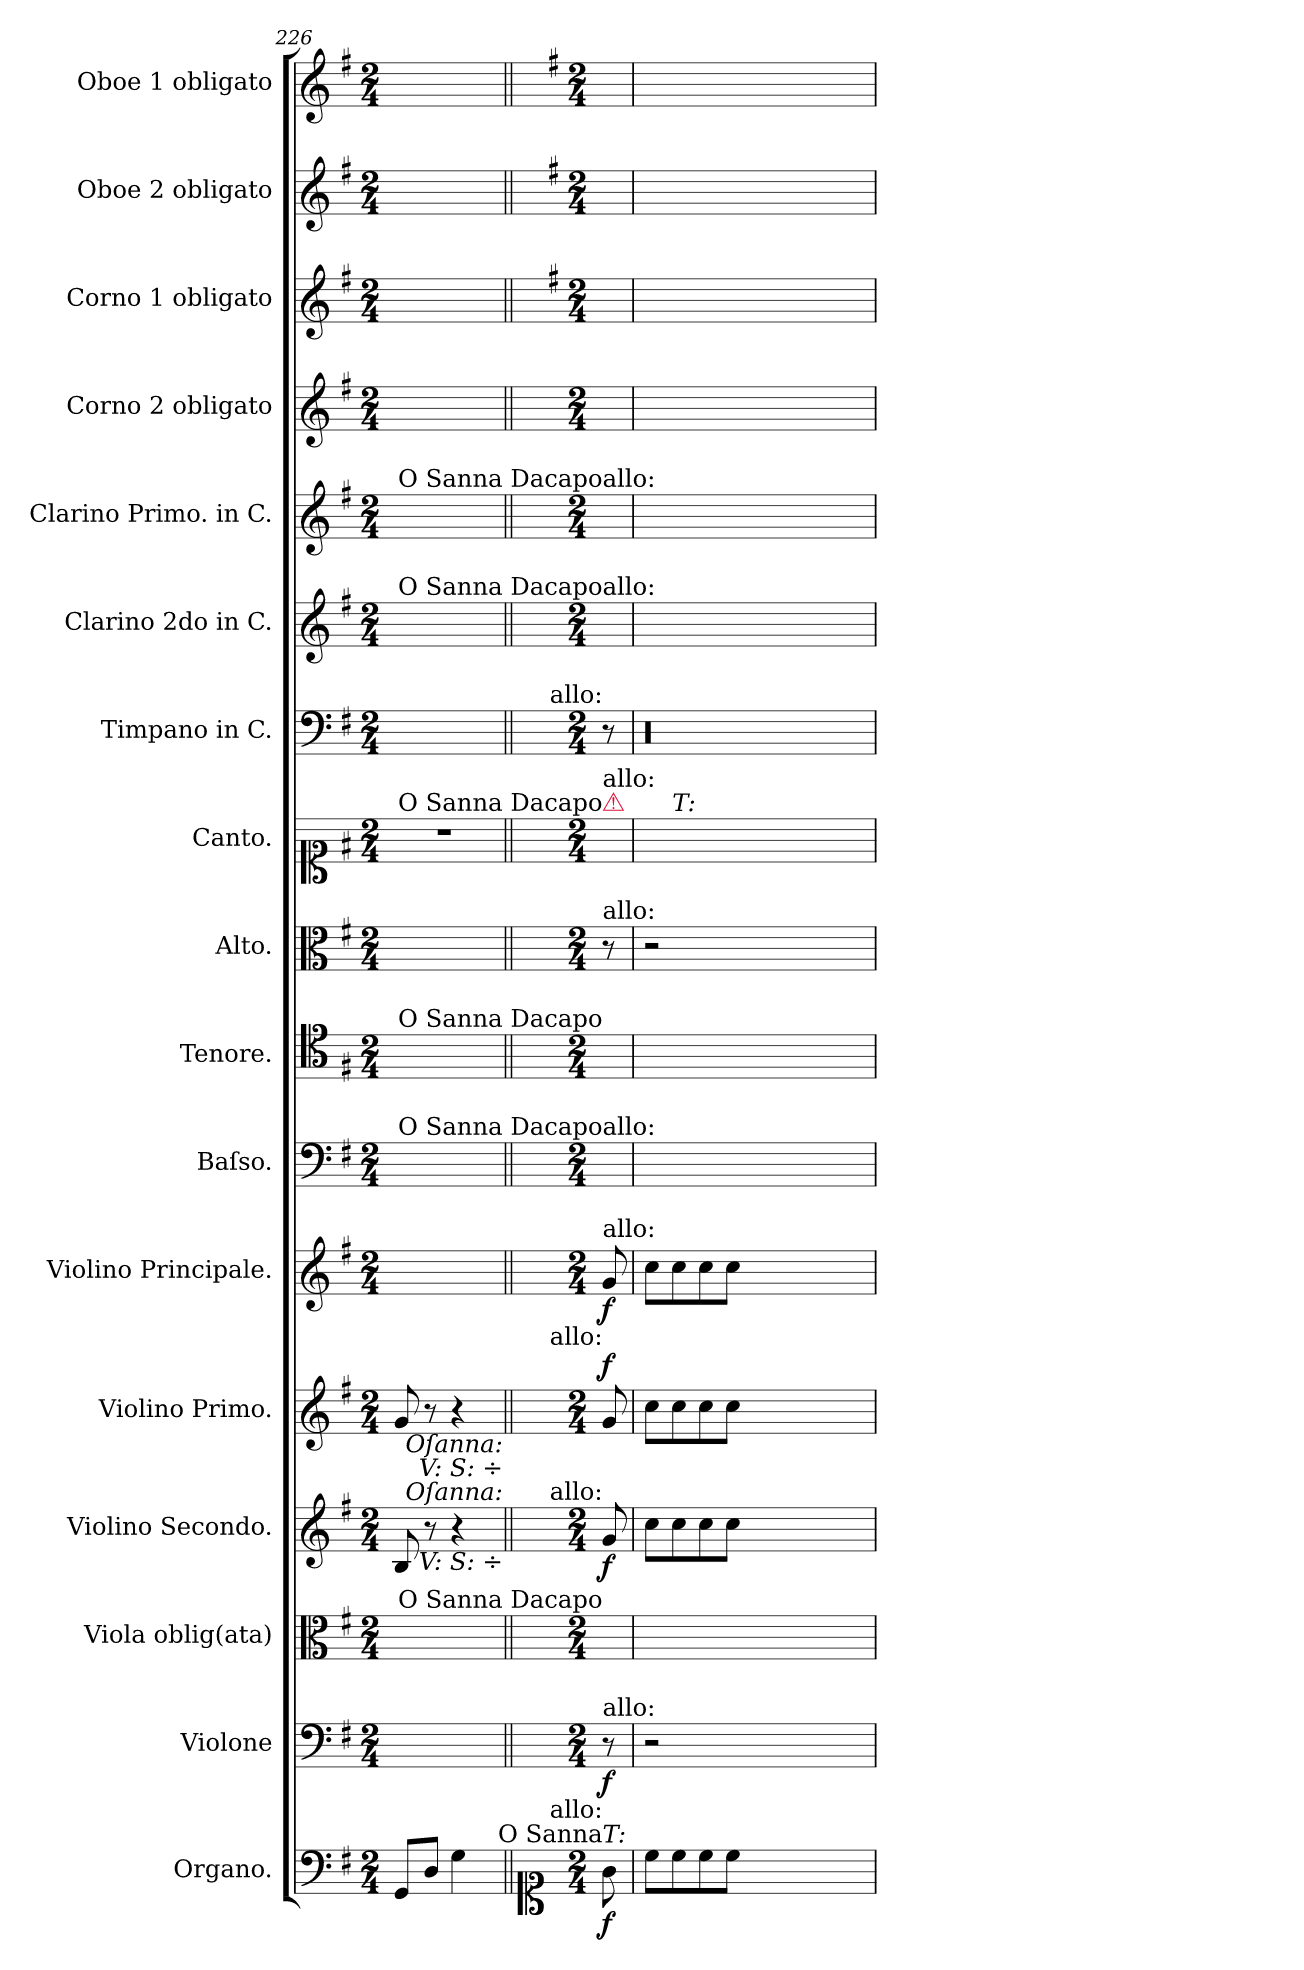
**kern	**dynam	**kern	**dynam	**kern	**kern	**dynam	**kern	**dynam	**kern	**dynam	**kern	**kern	**kern	**kern	**text	**kern	**kern	**kern	**kern	**kern	**kern	**kern
*part17	*part17	*part16	*part16	*part15	*part14	*part14	*part13	*part13	*part12	*part12	*part11	*part10	*part9	*part8	*part8	*part7	*part6	*part5	*part4	*part3	*part2	*part1
*staff17	*staff17	*staff16	*staff16	*staff15	*staff14	*staff14	*staff13	*staff13	*staff12	*staff12	*staff11	*staff10	*staff9	*staff8	*staff8	*staff7	*staff6	*staff5	*staff4	*staff3	*staff2	*staff1
*I"Organo.	*	*I"Violone	*	*I"Viola oblig(ata)	*I"Violino Secondo.	*	*I"Violino Primo.	*	*I"Violino Principale.	*	*I"Baſso.	*I"Tenore.	*I"Alto.	*I"Canto.	*	*I"Timpano in C.	*I"Clarino 2do in C.	*I"Clarino Primo. in C.	*I"Corno 2 obligato	*I"Corno 1 obligato	*I"Oboe 2 obligato	*I"Oboe 1 obligato
*I'Org.	*	*I'Vlne	*	*I'Vla.	*	*	*I'Vn I	*	*I'Vln. Princ.	*	*I'B.	*I'T.	*I'A.	*I'C.	*	*I'Timp.	*I'Clno 2 in C.	*I'Clno 1 in C	*I'[C. 2 obl.]	*I'[C. 1 obl.]	*I'[Ob. 2]	*I'[Ob. 1]
*clefF4	*	*clefF4	*	*clefC3	*clefG2	*	*clefG2	*	*clefG2	*	*clefF4	*clefC4	*clefC3	*clefC1	*	*clefF4	*clefG2	*clefG2	*clefG2	*clefG2	*clefG2	*clefG2
*k[f#]	*	*k[f#]	*	*k[f#]	*k[f#]	*	*k[f#]	*	*k[f#]	*	*k[f#]	*k[f#]	*k[f#]	*k[f#]	*	*k[f#]	*k[f#]	*k[f#]	*k[f#]	*k[f#]	*k[f#]	*k[f#]
*G:	*	*G:	*	*G:	*G:	*	*G:	*	*G:	*	*G:	*G:	*G:	*G:	*	*G:	*G:	*G:	*G:	*G:	*G:	*G:
*M2/4	*	*M2/4	*	*M2/4	*M2/4	*	*M2/4	*	*M2/4	*	*M2/4	*M2/4	*M2/4	*M2/4	*	*M2/4	*M2/4	*M2/4	*M2/4	*M2/4	*M2/4	*M2/4
=226	=226	=226	=226	=226	=226	=226	=226	=226	=226	=226	=226	=226	=226	=226	=226	=226	=226	=226	=226	=226	=226	=226
8GG/L	.	2ryy	.	2ryy	8B/	.	8g/	.	8g/Lyy	.	2ryy	2ryy	2ryy	2r	.	2ryy	2ryy	2ryy	2ryy	2ryy	2ryy	2ryy
8D/J	.	.	.	.	8r	.	8r	.	8d/yy	.	.	.	.	.	.	.	.	.	.	.	.	.
4G\	.	.	.	.	4r	.	4r	.	8G/Jyy	.	.	.	.	.	.	.	.	.	.	.	.	.
.	.	.	.	.	.	.	.	.	8ryy	.	.	.	.	.	.	.	.	.	.	.	.	.
!	!	!	!	!	!	!	!LO:TX:b:i:rj:t=Oſanna&colon;	!	!	!	!	!	!	!	!	!	!	!	!	!	!	!
!	!	!	!	!	!	!	!LO:TX:b:i:rj:t=V&colon; S&colon; ÷	!	!	!	!	!	!	!	!	!	!	!	!	!	!	!
!	!	!	!	!	!LO:TX:b:i:rj:t=V&colon; S&colon; ÷	!	!	!	!	!	!	!	!	!	!	!	!	!	!	!	!	!
!	!	!	!	!	!LO:TX:a:i:rj:t=Oſanna&colon;	!	!	!	!	!	!	!	!	!	!	!	!	!	!	!	!	!
=227||	=227||	=227||	=227||	=227||	=227||	=227||	=227||	=227||	=227||	=227||	=227||	=227||	=227||	=227||	=227||	=227||	=227||	=227||	=227||	=227||	=227||	=227||
*clefC1	*	*	*	*	*	*	*	*	*	*	*	*	*	*	*	*	*	*	*	*	*	*
*k[]	*	*k[]	*	*k[]	*k[]	*	*k[]	*	*k[]	*	*k[]	*k[]	*k[]	*k[]	*	*k[]	*k[]	*k[]	*k[]	*	*	*
*M2/4	*	*M2/4	*	*M2/4	*M2/4	*	*M2/4	*	*M2/4	*	*M2/4	*M2/4	*M2/4	*M2/4	*	*M2/4	*M2/4	*M2/4	*M2/4	*M2/4	*M2/4	*M2/4
!	!	!	!	!	!	!	!	!	!	!	!	!	!	!	!	!	!	!LO:TX:a:rj:t=O Sanna Dacapo	!	!	!	!
!	!	!	!	!	!	!	!	!	!	!	!	!	!	!	!	!	!	!LO:TX:a:t=allo&colon;	!	!	!	!
!	!	!	!	!	!	!	!	!	!	!	!	!	!	!	!	!	!LO:TX:a:rj:t=O Sanna Dacapo	!	!	!	!	!
!	!	!	!	!	!	!	!	!	!	!	!	!	!	!	!	!	!LO:TX:a:t=allo&colon;	!	!	!	!	!
!	!	!	!	!	!	!	!	!	!	!	!	!	!	!	!	!LO:TX:a:rj:t=allo&colon;	!	!	!	!	!	!
!	!	!	!	!	!	!	!	!	!	!	!	!	!	!LO:TX:a:rj:t=O Sanna Dacapo	!	!	!	!	!	!	!	!
!	!	!	!	!	!	!	!	!	!	!	!	!	!	!LO:TX:a:color=crimson:t=⚠	!	!	!	!	!	!	!	!
!	!	!	!	!	!	!	!	!	!	!	!	!	!	!LO:TX:a:t=allo&colon;	!	!	!	!	!	!	!	!
!	!	!	!	!	!	!	!	!	!	!	!	!	!LO:TX:a:t=allo&colon;	!	!	!	!	!	!	!	!	!
!	!	!	!	!	!	!	!	!	!	!	!	!LO:TX:a:rj:t=O Sanna Dacapo	!	!	!	!	!	!	!	!	!	!
!	!	!	!	!	!	!	!	!	!	!	!LO:TX:a:rj:t=O Sanna Dacapo	!	!	!	!	!	!	!	!	!	!	!
!	!	!	!	!	!	!	!	!	!	!	!LO:TX:a:t=allo&colon;	!	!	!	!	!	!	!	!	!	!	!
!	!	!	!	!	!	!	!	!	!LO:TX:a:t=allo&colon;	!	!	!	!	!	!	!	!	!	!	!	!	!
!	!	!	!	!	!	!	!LO:TX:a:rj:t=allo&colon;	!	!	!	!	!	!	!	!	!	!	!	!	!	!	!
!	!	!	!	!	!LO:TX:a:rj:t=allo&colon;	!	!	!	!	!	!	!	!	!	!	!	!	!	!	!	!	!
!	!	!	!	!LO:TX:a:rj:t=O Sanna Dacapo	!	!	!	!	!	!	!	!	!	!	!	!	!	!	!	!	!	!
!	!	!LO:TX:a:t=allo&colon;	!	!	!	!	!	!	!	!	!	!	!	!	!	!	!	!	!	!	!	!
!LO:TX:a:rj:t=O Sanna	!	!	!	!	!	!	!	!	!	!	!	!	!	!	!	!	!	!	!	!	!	!
!LO:TX:a:i:t=T&colon;	!	!	!	!	!	!	!	!	!	!	!	!	!	!	!	!	!	!	!	!	!	!
!LO:TX:a:rj:t=allo&colon;	!	!	!	!	!	!	!	!	!	!	!	!	!	!	!	!	!	!	!	!	!	!
!	!	!	!	!	!	!	!	!LO:DY:a	!	!LO:DY:b	!	!	!	!	!	!	!	!	!	!	!	!
8g\	f	8r	f	8ryy	8g/	f	8g/	f	8g/	f	8ryy	8ryy	8r	8g/yy	O-	8r	8ryy	8ryy	8ryy	8ryy	8ryy	8ryy
=228	=228	=228	=228	=228	=228	=228	=228	=228	=228	=228	=228	=228	=228	=228	=228	=228	=228	=228	=228	=228	=228	=228
!	!	!	!	!	!	!	!	!	!	!	!	!	!	!	!	!LO:N:vis=00	!	!	!	!	!	!
8cc\L	.	2r	.	2ryy	8cc\L	.	8cc\L	.	8cc\L	.	2ryy	2ryy	2r	8cc\yy	-San-	0r	2ryy	2ryy	2ryy	2ryy	2ryy	2ryy
!	!	!	!	!	!	!	!	!	!	!	!	!	!	!LO:TX:a:i:t=T&colon;	!	!	!	!	!	!	!	!
8cc\	.	.	.	.	8cc\	.	8cc\	.	8cc\	.	.	.	.	8cc\yy	-na	.	.	.	.	.	.	.
8cc\	.	.	.	.	8cc\	.	8cc\	.	8cc\	.	.	.	.	8cc\yy	in	.	.	.	.	.	.	.
8cc\J	.	.	.	.	8cc\J	.	8cc\J	.	8cc\J	.	.	.	.	8cc\yy	ex-	.	.	.	.	.	.	.
1.ryy	.	1.ryy	.	1.ryy	1.ryy	.	1.ryy	.	1.ryy	.	1.ryy	1.ryy	1.ryy	1.ryy	.	.	1.ryy	1.ryy	1.ryy	1.ryy	1.ryy	1.ryy
=	=	=	=	=	=	=	=	=	=	=	=	=	=	=	=	=	=	=	=	=	=	=
*-	*-	*-	*-	*-	*-	*-	*-	*-	*-	*-	*-	*-	*-	*-	*-	*-	*-	*-	*-	*-	*-	*-
